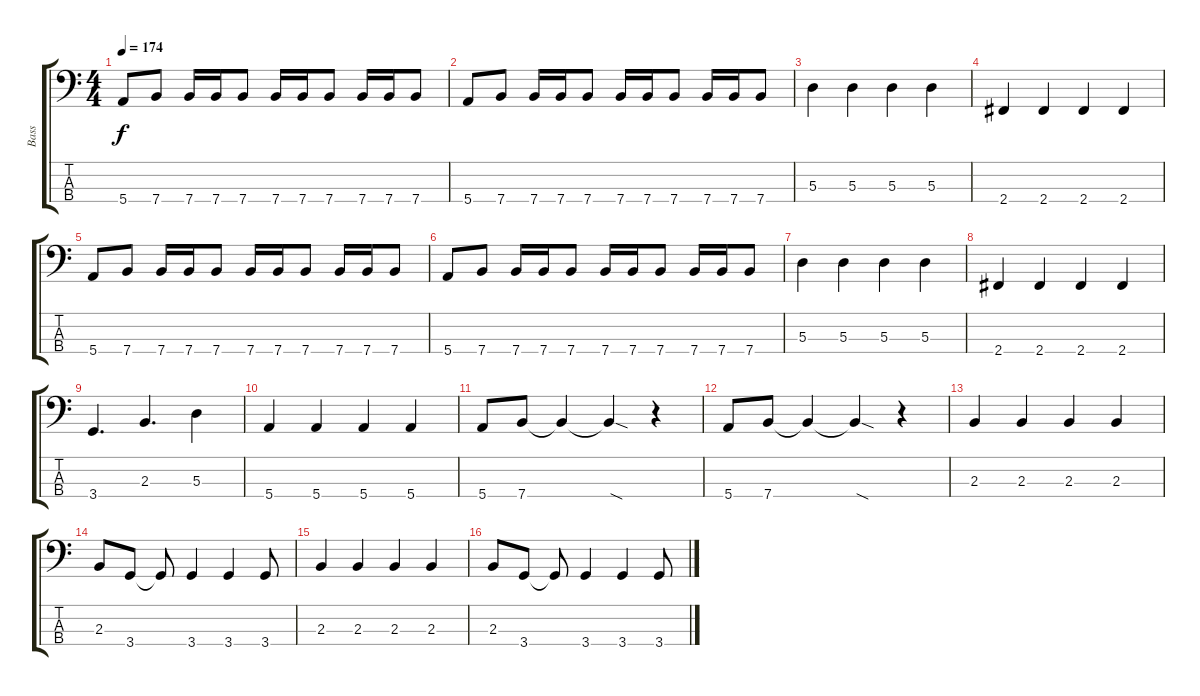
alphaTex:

\track ("Bass" "Bass") {instrument electricbasspick}
\staff {score tabs}
\tuning (G2 D2 A1 E1) {hide}
\ts (4 4)
\tempo 174
\clef f4
\ks c
5.4.8{dy f} 7.4.8 7.4.16 7.4.16 7.4.8 7.4.16 7.4.16 7.4.8 7.4.16 7.4.16 7.4.8 |
5.4.8 7.4.8 7.4.16 7.4.16 7.4.8 7.4.16 7.4.16 7.4.8 7.4.16 7.4.16 7.4.8 |
5.3.4 5.3.4 5.3.4 5.3.4 |
2.4.4 2.4.4 2.4.4 2.4.4 |
5.4.8 7.4.8 7.4.16 7.4.16 7.4.8 7.4.16 7.4.16 7.4.8 7.4.16 7.4.16 7.4.8 |
5.4.8 7.4.8 7.4.16 7.4.16 7.4.8 7.4.16 7.4.16 7.4.8 7.4.16 7.4.16 7.4.8 |
5.3.4 5.3.4 5.3.4 5.3.4 |
2.4.4 2.4.4 2.4.4 2.4.4 |
3.4.4{d} 2.3.4{d} 5.3.4 |
5.4.4 5.4.4 5.4.4 5.4.4 |
5.4.8 7.4.8 7.4{t}.4 7.4{sod t}.4 r.4 |
5.4.8 7.4.8 7.4{t}.4 7.4{sod t}.4 r.4 |
2.3.4 2.3.4 2.3.4 2.3.4 |
2.3.8 3.4.8 3.4{t}.8 3.4.4 3.4.4 3.4.8 |
2.3.4 2.3.4 2.3.4 2.3.4 |
2.3.8 3.4.8 3.4{t}.8 3.4.4 3.4.4 3.4.8
